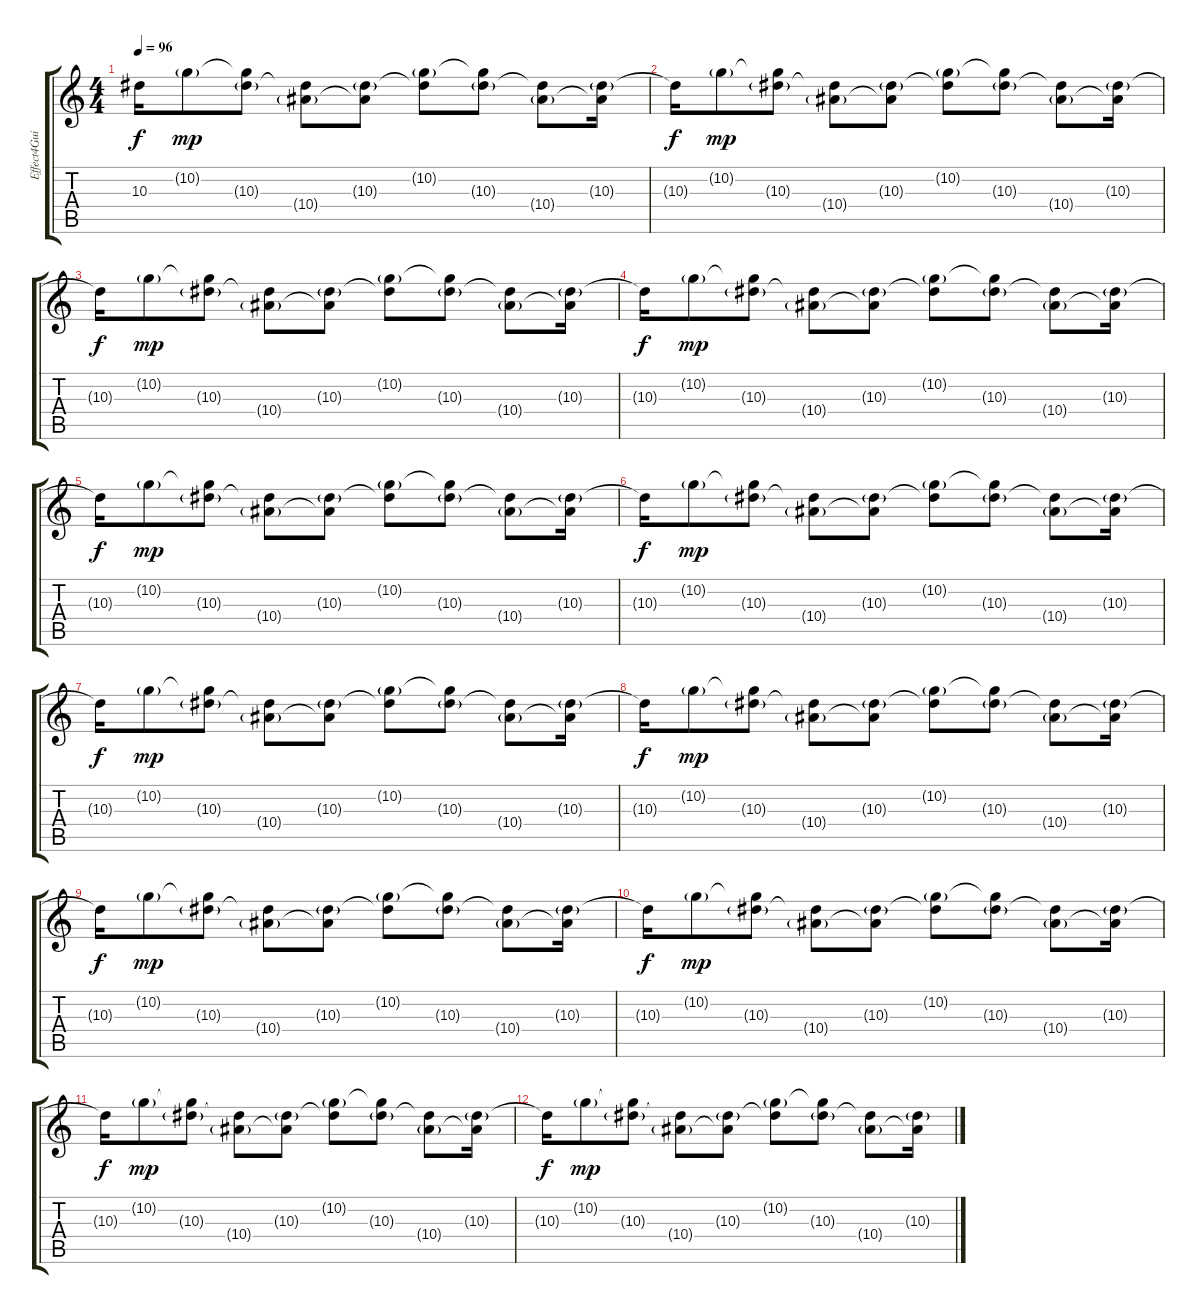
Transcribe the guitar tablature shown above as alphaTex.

\track ("Effect4Guitar 1 (Dont pay attention)" "Effect4Gui") {instrument electricguitarjazz}
\staff {score tabs}
\tuning (D4 A3 F3 C3 G2 C2) {hide}
\ts (4 4)
\tempo 96
\clef g2
\ks c
10.3{t}.16{dy f} 10.2{g}.8{dy mp} (10.2{t} 10.3{g}).8 (10.3{t} 10.4{g}).8 (10.3{g} 10.4{t}).8 (10.2{g} 10.3{t}).8 (10.2{t} 10.3{g}).8 (10.3{t} 10.4{g}).8 (10.3{g} 10.4{t}).16 |
10.3{t}.16{dy f} 10.2{g}.8{dy mp} (10.2{t} 10.3{g}).8 (10.3{t} 10.4{g}).8 (10.3{g} 10.4{t}).8 (10.2{g} 10.3{t}).8 (10.2{t} 10.3{g}).8 (10.3{t} 10.4{g}).8 (10.3{g} 10.4{t}).16 |
10.3{t}.16{dy f} 10.2{g}.8{dy mp} (10.2{t} 10.3{g}).8 (10.3{t} 10.4{g}).8 (10.3{g} 10.4{t}).8 (10.2{g} 10.3{t}).8 (10.2{t} 10.3{g}).8 (10.3{t} 10.4{g}).8 (10.3{g} 10.4{t}).16 |
10.3{t}.16{dy f volume 10} 10.2{g}.8{dy mp} (10.2{t} 10.3{g}).8 (10.3{t} 10.4{g}).8 (10.3{g} 10.4{t}).8 (10.2{g} 10.3{t}).8 (10.2{t} 10.3{g}).8 (10.3{t} 10.4{g}).8 (10.3{g} 10.4{t}).16 |
10.3{t}.16{dy f volume 9} 10.2{g}.8{dy mp} (10.2{t} 10.3{g}).8 (10.3{t} 10.4{g}).8 (10.3{g} 10.4{t}).8 (10.2{g} 10.3{t}).8 (10.2{t} 10.3{g}).8 (10.3{t} 10.4{g}).8 (10.3{g} 10.4{t}).16 |
10.3{t}.16{dy f volume 8} 10.2{g}.8{dy mp} (10.2{t} 10.3{g}).8 (10.3{t} 10.4{g}).8 (10.3{g} 10.4{t}).8 (10.2{g} 10.3{t}).8 (10.2{t} 10.3{g}).8 (10.3{t} 10.4{g}).8 (10.3{g} 10.4{t}).16 |
10.3{t}.16{dy f volume 7} 10.2{g}.8{dy mp} (10.2{t} 10.3{g}).8 (10.3{t} 10.4{g}).8 (10.3{g} 10.4{t}).8 (10.2{g} 10.3{t}).8 (10.2{t} 10.3{g}).8 (10.3{t} 10.4{g}).8 (10.3{g} 10.4{t}).16 |
10.3{t}.16{dy f volume 6} 10.2{g}.8{dy mp} (10.2{t} 10.3{g}).8 (10.3{t} 10.4{g}).8 (10.3{g} 10.4{t}).8 (10.2{g} 10.3{t}).8 (10.2{t} 10.3{g}).8 (10.3{t} 10.4{g}).8 (10.3{g} 10.4{t}).16 |
10.3{t}.16{dy f volume 4} 10.2{g}.8{dy mp} (10.2{t} 10.3{g}).8 (10.3{t} 10.4{g}).8 (10.3{g} 10.4{t}).8 (10.2{g} 10.3{t}).8 (10.2{t} 10.3{g}).8 (10.3{t} 10.4{g}).8 (10.3{g} 10.4{t}).16 |
10.3{t}.16{dy f volume 3} 10.2{g}.8{dy mp} (10.2{t} 10.3{g}).8 (10.3{t} 10.4{g}).8 (10.3{g} 10.4{t}).8 (10.2{g} 10.3{t}).8 (10.2{t} 10.3{g}).8 (10.3{t} 10.4{g}).8 (10.3{g} 10.4{t}).16 |
10.3{t}.16{dy f volume 2} 10.2{g}.8{dy mp} (10.2{t} 10.3{g}).8 (10.3{t} 10.4{g}).8 (10.3{g} 10.4{t}).8 (10.2{g} 10.3{t}).8 (10.2{t} 10.3{g}).8 (10.3{t} 10.4{g}).8 (10.3{g} 10.4{t}).16 |
10.3{t}.16{dy f volume 1} 10.2{g}.8{dy mp} (10.2{t} 10.3{g}).8 (10.3{t} 10.4{g}).8 (10.3{g} 10.4{t}).8 (10.2{g} 10.3{t}).8 (10.2{t} 10.3{g}).8 (10.3{t} 10.4{g}).8 (10.3{g} 10.4{t}).16
